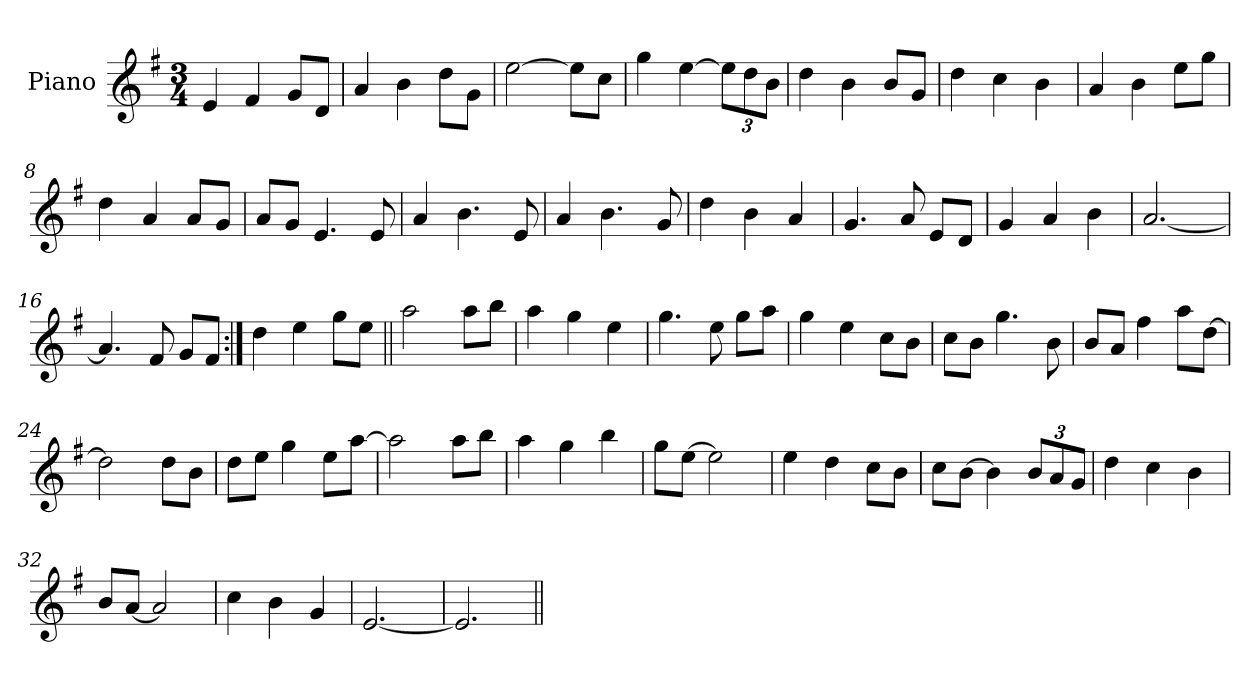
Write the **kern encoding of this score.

**kern
*part1
*staff1
*I"Piano
*I'Pno
*clefG2
*k[f#]
*e:
*M3/4
=1
4e/
4f#/
8g/L
8d/J
=2
4a/
4b\
8dd\L
8g\J
=3
[2ee\
8ee\L]
8cc\J
=4
4gg\
[4ee\
12ee\L]
12dd\
12b\J
=5
4dd\
4b\
8b/L
8g/J
=6
4dd\
4cc\
4b\
=7
4a/
4b\
8ee\L
8gg\J
=8
4dd\
4a/
8a/L
8g/J
=9
8a/L
8g/J
4.e/
8e/
=10
4a/
4.b\
8e/
=11
4a/
4.b\
8g/
=12
4dd\
4b\
4a/
=13
4.g/
8a/
8e/L
8d/J
=14
4g/
4a/
4b\
=15
[2.a/
=16
4.a/]
8f#/
8g/L
8f#/J
=17:|!
4dd\
4ee\
8gg\L
8ee\J
=18||
2aa\
8aa\L
8bb\J
=19
4aa\
4gg\
4ee\
=20
4.gg\
8ee\
8gg\L
8aa\J
=21
4gg\
4ee\
8cc\L
8b\J
=22
8cc\L
8b\J
4.gg\
8b\
=23
8b/L
8a/J
4ff#\
8aa\L
[8dd\J
=24
2dd\]
8dd\L
8b\J
=25
8dd\L
8ee\J
4gg\
8ee\L
[8aa\J
=26
2aa\]
8aa\L
8bb\J
=27
4aa\
4gg\
4bb\
=28
8gg\L
[8ee\J
2ee\]
=29
4ee\
4dd\
8cc\L
8b\J
=30
8cc\L
[8b\J
4b\]
12b/L
12a/
12g/J
=31
4dd\
4cc\
4b\
=32
8b/L
[8a/J
2a/]
=33
4cc\
4b\
4g/
=34
[2.e/
=35
2.e/]
=||
*-
